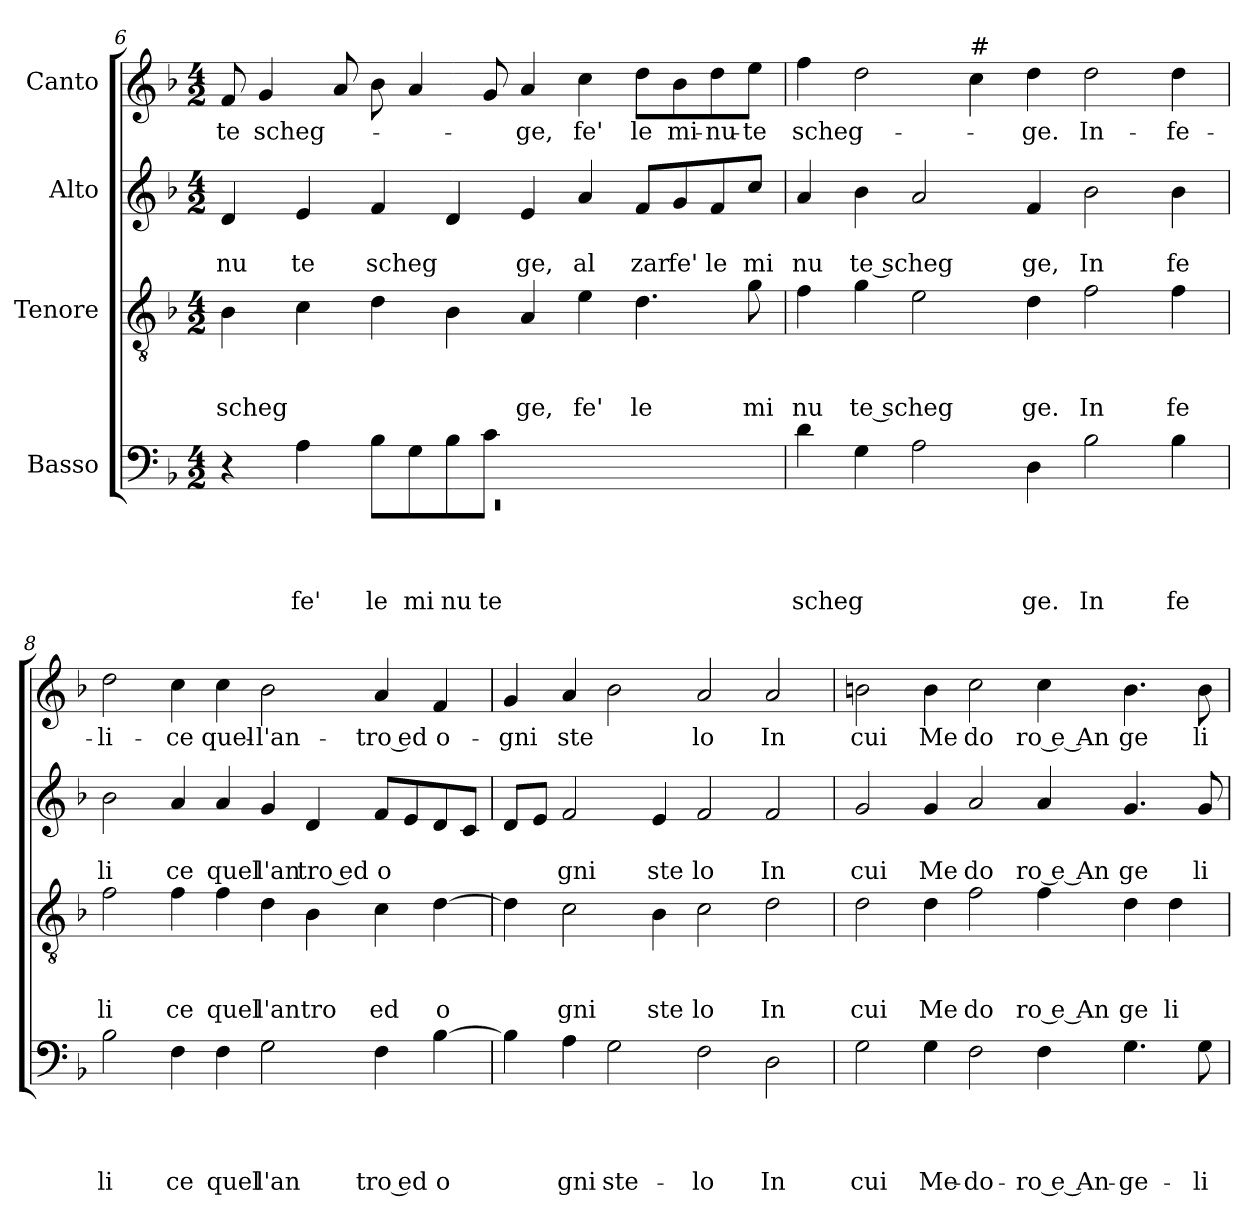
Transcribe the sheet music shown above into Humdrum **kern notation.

**kern	**text	**text	**text	**text	**kern	**text	**text	**text	**kern	**text	**text	**kern	**text
*part4	*part4	*part4	*part4	*part4	*part3	*part3	*part3	*part3	*part2	*part2	*part2	*part1	*part1
*staff4	*staff4	*staff4	*staff4	*staff4	*staff3	*staff3	*staff3	*staff3	*staff2	*staff2	*staff2	*staff1	*staff1
*I"Basso	*	*	*	*	*I"Tenore	*	*	*	*I"Alto	*	*	*I"Canto	*
!!LO:PB:g=z
*clefF4	*	*	*	*	*clefGv2	*	*	*	*clefG2	*	*	*clefG2	*
*k[b-]	*	*	*	*	*k[b-]	*	*	*	*k[b-]	*	*	*k[b-]	*
*F:	*	*	*	*	*F:	*	*	*	*F:	*	*	*F:	*
*M4/2	*	*	*	*	*M4/2	*	*	*	*M4/2	*	*	*M4/2	*
=6	=6	=6	=6	=6	=6	=6	=6	=6	=6	=6	=6	=6	=6
*^	*	*	*	*	*	*	*	*	*	*	*	*	*
!	!LO:N:vis=1	!	!	!	!	!	!	!	!LO:LY:b	!	!	!LO:LY:b	!	!LO:LY:b
*	*^	*	*	*	*	*	*	*	*	*	*	*	*	*
0ryy	0rEE	4r	.	.	.	.	4B-\	.	.	scheg	4d/	.	nu	8f/	te
!	!	!	!	!	!	!	!	!	!	!	!	!	!	!	!LO:LY:b
.	.	.	.	.	.	.	.	.	.	.	.	.	.	4g/	scheg-
!	!	!	!	!	!	!LO:LY:b	!	!	!	!	!	!	!LO:LY:b	!	!
.	.	4A\	.	.	.	fe'	4c\	.	.	.	4e/	.	te	.	.
.	.	.	.	.	.	.	.	.	.	.	.	.	.	8a/	.
!	!	!	!	!	!	!LO:LY:b	!	!	!	!	!	!	!LO:LY:b	!	!
.	.	8B-\L	.	.	.	le	4d\	.	.	.	4f/	.	scheg	8b-\	.
!	!	!	!	!	!	!LO:LY:b	!	!	!	!	!	!	!	!	!
.	.	8G\	.	.	.	mi	.	.	.	.	.	.	.	4a/	.
!	!	!	!	!	!	!LO:LY:b	!	!	!	!	!	!	!	!	!
.	.	8B-\	.	.	.	nu	4B-\	.	.	.	4d/	.	.	.	.
!	!	!	!	!	!	!LO:LY:b	!	!	!	!	!	!	!	!	!
.	.	8c\J	.	.	.	te	.	.	.	.	.	.	.	8g/	.
!	!	!	!	!	!	!	!	!	!	!LO:LY:b	!	!	!LO:LY:b	!	!LO:LY:b
.	.	1ryy	.	.	.	.	4A/	.	.	ge,	4e/	.	ge,	4a/	-ge,
!	!	!	!	!	!	!	!	!	!	!LO:LY:b	!	!	!LO:LY:b	!	!LO:LY:b
.	.	.	.	.	.	.	4e\	.	.	fe'	4a/	.	al	4cc\	fe'
!	!	!	!	!	!	!	!	!	!	!LO:LY:b	!	!	!LO:LY:b	!	!LO:LY:b
.	.	.	.	.	.	.	4.d\	.	.	le	8f/L	.	zar	8dd\L	le
!	!	!	!	!	!	!	!	!	!	!	!	!	!LO:LY:b	!	!LO:LY:b
.	.	.	.	.	.	.	.	.	.	.	8g/	.	fe'	8b-\	mi-
!	!	!	!	!	!	!	!	!	!	!	!	!	!LO:LY:b	!	!LO:LY:b
.	.	.	.	.	.	.	.	.	.	.	8f/	.	le	8dd\	-nu-
!	!	!	!	!	!	!	!	!	!	!LO:LY:b	!	!	!LO:LY:b	!	!LO:LY:b
.	.	.	.	.	.	.	8g\	.	.	mi	8cc/J	.	mi	8ee\J	-te
*v	*v	*v	*	*	*	*	*	*	*	*	*	*	*	*	*
=7	=7	=7	=7	=7	=7	=7	=7	=7	=7	=7	=7	=7	=7
!	!	!	!	!LO:LY:b	!	!	!	!LO:LY:b	!	!	!LO:LY:b	!	!LO:LY:b
4d\	.	.	.	scheg	4f\	.	.	nu	4a/	.	nu	4ff\	scheg-
!	!	!	!	!	!	!	!	!LO:LY:b	!	!	!LO:LY:b	!	!
4G\	.	.	.	.	4g\	.	.	te scheg	4b-\	.	te scheg	2dd\	.
2A\	.	.	.	.	2e\	.	.	.	2a/	.	.	.	.
!	!	!	!	!	!	!	!	!	!	!	!	!LO:TX:a:t=#	!
.	.	.	.	.	.	.	.	.	.	.	.	4cc\	.
!	!	!	!	!LO:LY:b	!	!	!	!LO:LY:b	!	!	!LO:LY:b	!	!LO:LY:b
4D\	.	.	.	ge.	4d\	.	.	ge.	4f/	.	ge,	4dd\	-ge.
!	!	!	!	!LO:LY:b	!	!	!	!LO:LY:b	!	!	!LO:LY:b	!	!LO:LY:b
2B-\	.	.	.	In	2f\	.	.	In	2b-\	.	In	2dd\	In-
!	!	!	!	!LO:LY:b	!	!	!	!LO:LY:b	!	!	!LO:LY:b	!	!LO:LY:b
4B-\	.	.	.	fe	4f\	.	.	fe	4b-\	.	fe	4dd\	-fe-
=8	=8	=8	=8	=8	=8	=8	=8	=8	=8	=8	=8	=8	=8
!	!	!	!	!LO:LY:b	!	!	!	!LO:LY:b	!	!	!LO:LY:b	!	!LO:LY:b
2B-\	.	.	.	li	2f\	.	.	li	2b-\	.	li	2dd\	-li-
!	!	!	!	!LO:LY:b	!	!	!	!LO:LY:b	!	!	!LO:LY:b	!	!LO:LY:b
4F\	.	.	.	ce	4f\	.	.	ce	4a/	.	ce	4cc\	-ce
!	!	!	!	!LO:LY:b	!	!	!	!LO:LY:b	!	!	!LO:LY:b	!	!LO:LY:b
4F\	.	.	.	quel	4f\	.	.	quel	4a/	.	quel	4cc\	quel-
!	!	!	!	!LO:LY:b	!	!	!	!LO:LY:b	!	!	!LO:LY:b	!	!LO:LY:b
2G\	.	.	.	l'an	4d\	.	.	l'an	4g/	.	l'an	2b-\	-l'an-
!	!	!	!	!	!	!	!	!LO:LY:b	!	!	!LO:LY:b:rj	!	!
.	.	.	.	.	4B-\	.	.	tro	4d/	.	tro ed	.	.
!	!	!	!	!LO:LY:b:rj	!	!	!	!LO:LY:b	!	!	!LO:LY:b	!	!LO:LY:b:rj
4F\	.	.	.	tro ed	4c\	.	.	ed	8f/L	.	o	4a/	-tro ed
.	.	.	.	.	.	.	.	.	8e/	.	.	.	.
!	!	!	!	!LO:LY:b	!	!	!	!LO:LY:b	!	!	!	!	!LO:LY:b
[>4B-\	.	.	.	o	[>4d\	.	.	o	8d/	.	.	4f/	o-
.	.	.	.	.	.	.	.	.	8c/J	.	.	.	.
!!LO:LB:g=z
=9	=9	=9	=9	=9	=9	=9	=9	=9	=9	=9	=9	=9	=9
!	!	!	!	!	!	!	!	!	!	!	!	!	!LO:LY:b
4B-\]	.	.	.	.	4d\]	.	.	.	8d/L	.	.	4g/	-gni
.	.	.	.	.	.	.	.	.	8e/J	.	.	.	.
!	!	!	!	!LO:LY:b	!	!	!	!LO:LY:b	!	!	!LO:LY:b	!	!LO:LY:b
4A\	.	.	.	gni	2c\	.	.	gni	2f/	.	gni	4a/	ste
!	!	!	!	!LO:LY:b	!	!	!	!	!	!	!	!	!
2G\	.	.	.	ste-	.	.	.	.	.	.	.	2b-\	.
!	!	!	!	!	!	!	!	!LO:LY:b	!	!	!LO:LY:b	!	!
.	.	.	.	.	4B-\	.	.	ste	4e/	.	ste	.	.
!	!	!	!	!LO:LY:b	!	!	!	!LO:LY:b	!	!	!LO:LY:b	!	!LO:LY:b
2F\	.	.	.	-lo	2c\	.	.	lo	2f/	.	lo	2a/	lo
!	!	!	!	!LO:LY:b	!	!	!	!LO:LY:b	!	!	!LO:LY:b	!	!LO:LY:b
2D\	.	.	.	In	2d\	.	.	In	2f/	.	In	2a/	In
=10	=10	=10	=10	=10	=10	=10	=10	=10	=10	=10	=10	=10	=10
!	!	!	!	!LO:LY:b	!	!	!	!LO:LY:b	!	!	!LO:LY:b	!	!LO:LY:b
2G\	.	.	.	cui	2d\	.	.	cui	2g/	.	cui	2bn\	cui
!	!	!	!	!LO:LY:b	!	!	!	!LO:LY:b	!	!	!LO:LY:b	!	!LO:LY:b
4G\	.	.	.	Me-	4d\	.	.	Me	4g/	.	Me	4b\	Me
!	!	!	!	!LO:LY:b	!	!	!	!LO:LY:b	!	!	!LO:LY:b	!	!LO:LY:b
2F\	.	.	.	-do-	2f\	.	.	do	2a/	.	do	2cc\	do
!	!	!	!	!LO:LY:b:rj	!	!	!	!LO:LY:b:rj	!	!	!LO:LY:b:rj	!	!LO:LY:b:rj
4F\	.	.	.	-ro e An-	4f\	.	.	ro e An	4a/	.	ro e An	4cc\	ro e An
!	!	!	!	!LO:LY:b	!	!	!	!LO:LY:b	!	!	!LO:LY:b	!	!LO:LY:b
4.G\	.	.	.	-ge-	4d\	.	.	ge	4.g/	.	ge	4.b\	ge
!	!	!	!	!	!	!	!	!LO:LY:b	!	!	!	!	!
.	.	.	.	.	4d\	.	.	li	.	.	.	.	.
!	!	!	!	!LO:LY:b	!	!	!	!	!	!	!LO:LY:b	!	!LO:LY:b
8G\	.	.	.	-li-	.	.	.	.	8g/	.	li	8b\	li
=	=	=	=	=	=	=	=	=	=	=	=	=	=
*-	*-	*-	*-	*-	*-	*-	*-	*-	*-	*-	*-	*-	*-
